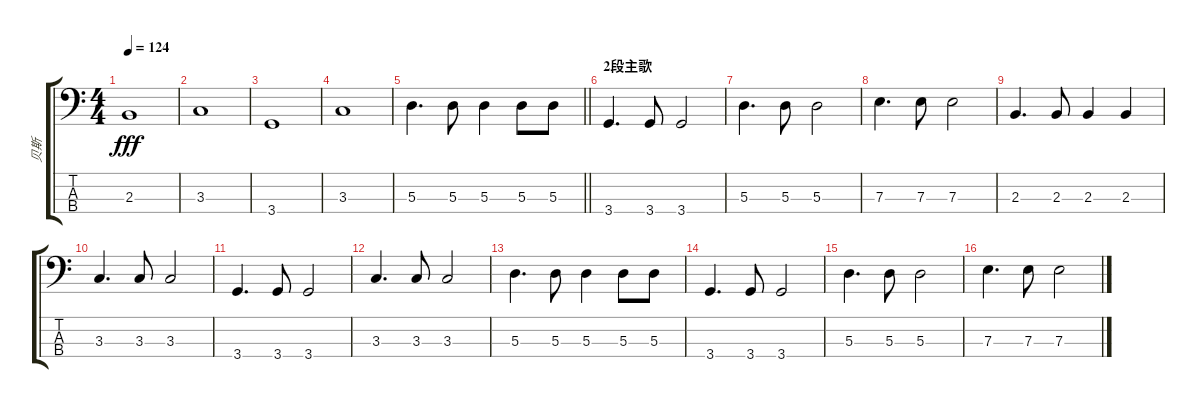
\track ("贝斯" "贝斯") {instrument acousticbass}
\staff {score tabs}
\tuning (G2 D2 A1 E1) {hide}
\ts (4 4)
\tempo 124
\clef f4
\ks c
2.3.1{dy fff} |
3.3.1 |
3.4.1 |
3.3.1 |
\barLineRight lightlight
5.3.4{d} 5.3.8 5.3.4 5.3.8 5.3.8 |
\section ("" "2段主歌")
3.4.4{d} 3.4.8 3.4.2 |
5.3.4{d} 5.3.8 5.3.2 |
7.3.4{d} 7.3.8 7.3.2 |
2.3.4{d} 2.3.8 2.3.4 2.3.4 |
3.3.4{d} 3.3.8 3.3.2 |
3.4.4{d} 3.4.8 3.4.2 |
3.3.4{d} 3.3.8 3.3.2 |
5.3.4{d} 5.3.8 5.3.4 5.3.8 5.3.8 |
3.4.4{d} 3.4.8 3.4.2 |
5.3.4{d} 5.3.8 5.3.2 |
7.3.4{d} 7.3.8 7.3.2
